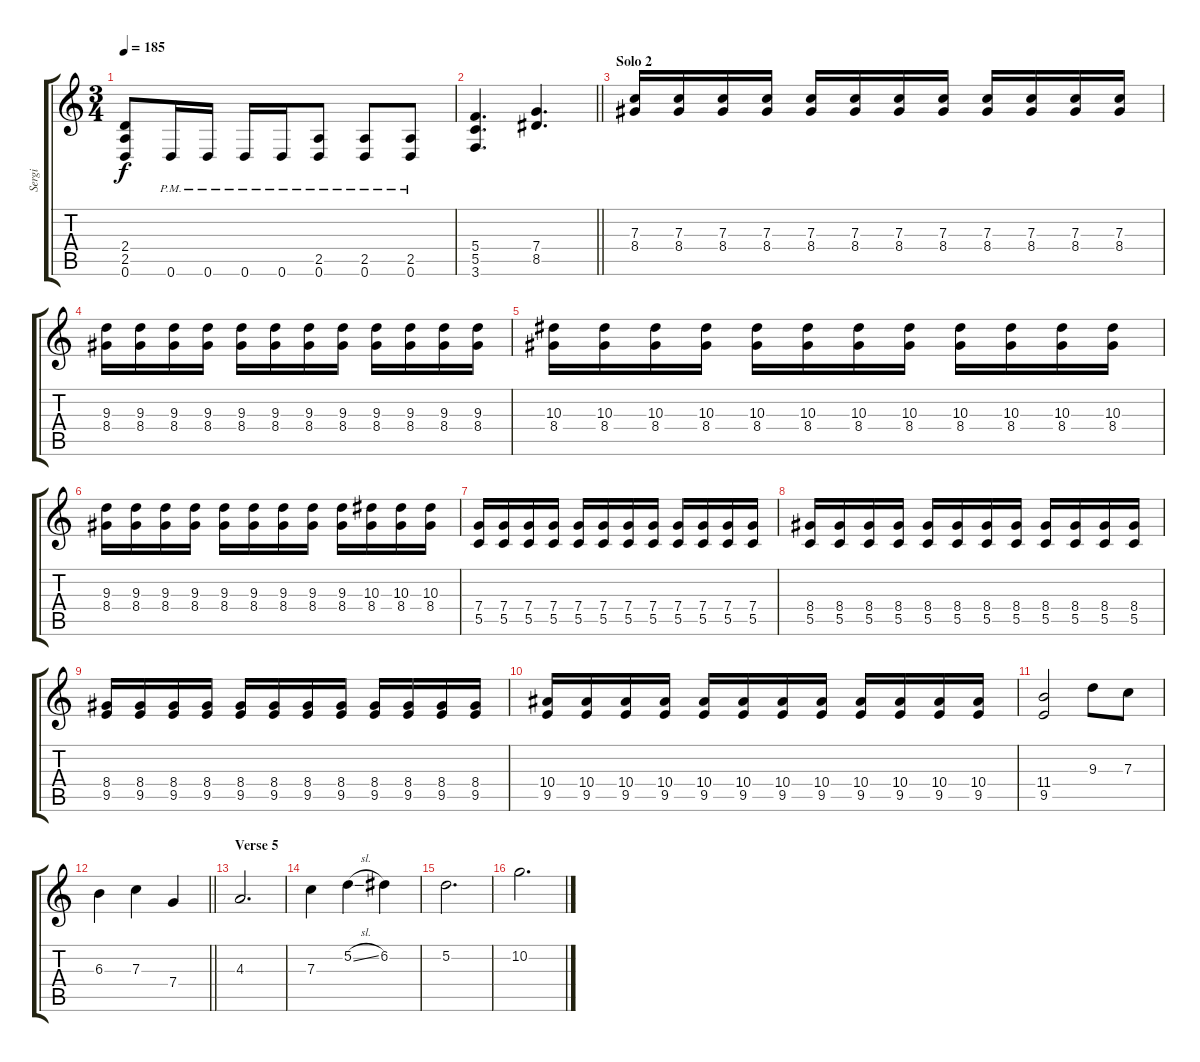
\track ("Sergi" "Sergi") {instrument distortionguitar}
\staff {score tabs}
\tuning (D4 A3 F3 C3 G2 D2) {hide}
\ts (3 4)
\tempo 185
\clef g2
\ks c
(2.4 2.5 0.6).8{dy f} 0.6{pm}.16 0.6{pm}.16 0.6{pm}.16 0.6{pm}.16 (2.5{pm} 0.6{pm}).8 (2.5{pm} 0.6{pm}).8 (2.5{pm} 0.6{pm}).8 |
\barLineRight lightlight
(5.4 5.5 3.6).4{d} (7.4 8.5).4{d} |
\section ("" "Solo 2")
(7.3 8.4).16 (7.3 8.4).16 (7.3 8.4).16 (7.3 8.4).16 (7.3 8.4).16 (7.3 8.4).16 (7.3 8.4).16 (7.3 8.4).16 (7.3 8.4).16 (7.3 8.4).16 (7.3 8.4).16 (7.3 8.4).16 |
(9.3 8.4).16 (9.3 8.4).16 (9.3 8.4).16 (9.3 8.4).16 (9.3 8.4).16 (9.3 8.4).16 (9.3 8.4).16 (9.3 8.4).16 (9.3 8.4).16 (9.3 8.4).16 (9.3 8.4).16 (9.3 8.4).16 |
(10.3 8.4).16 (10.3 8.4).16 (10.3 8.4).16 (10.3 8.4).16 (10.3 8.4).16 (10.3 8.4).16 (10.3 8.4).16 (10.3 8.4).16 (10.3 8.4).16 (10.3 8.4).16 (10.3 8.4).16 (10.3 8.4).16 |
(9.3 8.4).16 (9.3 8.4).16 (9.3 8.4).16 (9.3 8.4).16 (9.3 8.4).16 (9.3 8.4).16 (9.3 8.4).16 (9.3 8.4).16 (9.3 8.4).16 (10.3 8.4).16 (10.3 8.4).16 (10.3 8.4).16 |
(7.4 5.5).16 (7.4 5.5).16 (7.4 5.5).16 (7.4 5.5).16 (7.4 5.5).16 (7.4 5.5).16 (7.4 5.5).16 (7.4 5.5).16 (7.4 5.5).16 (7.4 5.5).16 (7.4 5.5).16 (7.4 5.5).16 |
(8.4 5.5).16 (8.4 5.5).16 (8.4 5.5).16 (8.4 5.5).16 (8.4 5.5).16 (8.4 5.5).16 (8.4 5.5).16 (8.4 5.5).16 (8.4 5.5).16 (8.4 5.5).16 (8.4 5.5).16 (8.4 5.5).16 |
(8.4 9.5).16 (8.4 9.5).16 (8.4 9.5).16 (8.4 9.5).16 (8.4 9.5).16 (8.4 9.5).16 (8.4 9.5).16 (8.4 9.5).16 (8.4 9.5).16 (8.4 9.5).16 (8.4 9.5).16 (8.4 9.5).16 |
(10.4 9.5).16 (10.4 9.5).16 (10.4 9.5).16 (10.4 9.5).16 (10.4 9.5).16 (10.4 9.5).16 (10.4 9.5).16 (10.4 9.5).16 (10.4 9.5).16 (10.4 9.5).16 (10.4 9.5).16 (10.4 9.5).16 |
(11.4 9.5).2 9.3.8 7.3.8 |
\barLineRight lightlight
6.3.4 7.3.4 7.4.4 |
\section ("" "Verse 5")
4.3.2{d} |
7.3.4 5.2{sl}.4 6.2.4 |
5.2.2{d} |
10.2.2{d}
